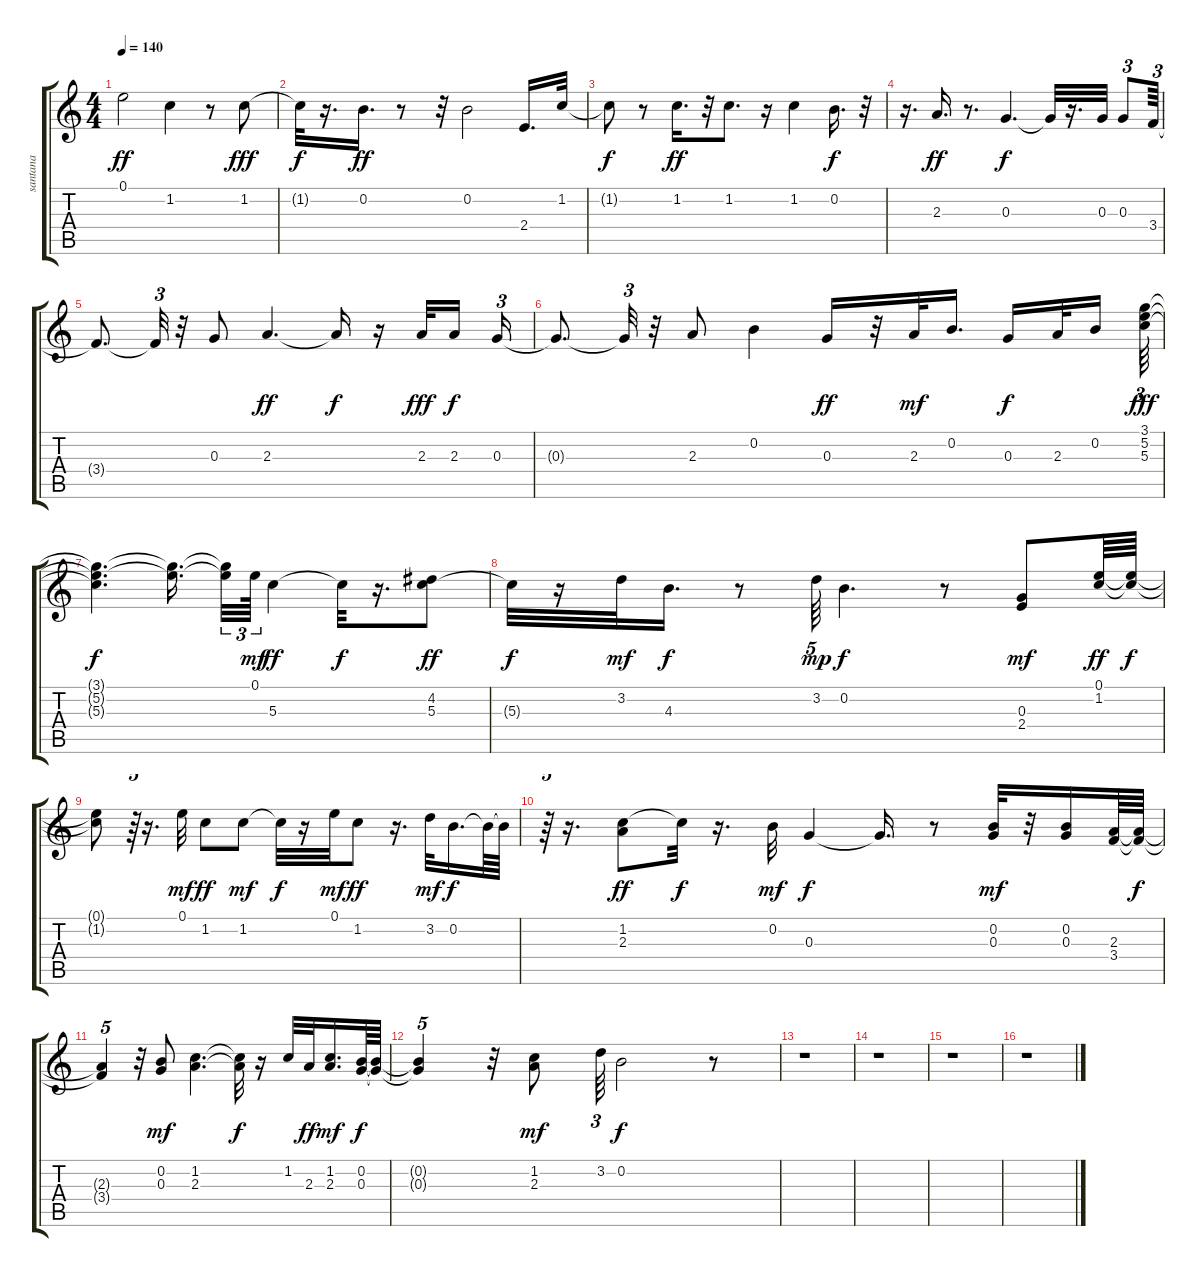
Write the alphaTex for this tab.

\track ("santana" "santana") {instrument distortionguitar}
\staff {score tabs}
\tuning (E4 B3 G3 D3 A2 E2) {hide}
\ts (4 4)
\tempo 140
\clef g2
\ks c
0.1.2{dy ff} 1.2.4 r.8 1.2.8{dy fff} |
1.2{t}.32{dy f} r.16{d} 0.2.16{d dy ff} r.8 r.32 0.2.2 2.4.16{d} 1.2.32 |
1.2{t}.8{dy f} r.8 1.2.16{d dy ff} r.32 1.2.8{d} r.16 1.2.4 0.2.16{d dy f} r.32 |
r.16{d} 2.3.16{d dy ff} r.8{d} 0.3.4{d dy f} 0.3{t}.32 r.16{d} 0.3.32 0.3.8{tu (3 2)} 3.4.64{tu (3 2)} |
3.4{t}.8{d} 3.4{t}.32{tu (3 2)} r.32 0.3.8 2.3.4{d dy ff} 2.3{t}.16{dy f} r.16 2.3.32{dy fff} 2.3.16{dy f} 0.3.16{tu (3 2)} |
0.3{t}.8{d} 0.3{t}.32{tu (3 2)} r.32 2.3.8 0.2.4 0.3.16{dy ff} r.32 2.3.32{dy mf} 0.2.16{d} 0.3.16{dy f} 2.3.32 0.2.16 (3.1 5.2 5.3).64{tu (3 2) dy fff} |
(3.1{t} 5.2{t} 5.3{t}).4{d dy f} (3.1{t} 5.2{t}).16{d} (3.1{t} 5.2{t}).32{tu (3 2)} 0.1.64{tu (3 2) dy mf} 5.3.4{dy ff} 5.3{t}.32{dy f} r.16{d} (4.2 5.3).8{dy ff} |
5.3{t}.32{dy f} r.16 3.2.32{dy mf} 4.3.16{d dy f} r.8 3.2.64{tu (5 4) dy mp} 0.2.4{d dy f} r.8 (0.3 2.4).8{dy mf} (0.1 1.2).64{dy ff} (0.1{t} 1.2{t}).64{dy f} |
(0.1{t} 1.2{t}).8 r.64{tu (5 4)} r.16{d} 0.1.32{dy mf} 1.2.8{dy ff} 1.2.8{dy mf} 1.2{t}.32{dy f} r.16 0.1.32{dy mf} 1.2.8{dy ff} r.16{d} 3.2.32{dy mf} 0.2.16{d dy f} 0.2{t}.64 0.2{t}.64 |
r.64{tu (5 4)} r.16{d} (1.2 2.3).8{dy ff} 1.2{t}.32{dy f} r.16{d} 0.2.32{dy mf} 0.3.4{dy f} 0.3{t}.16{d} r.8 (0.2 0.3).32{dy mf} r.32 (0.2 0.3).16 (2.3 3.4).64 (2.3{t} 3.4{t}).64{dy f} |
(2.3{t} 3.4{t}).4{tu (5 4)} r.32 (0.2 0.3).8{dy mf} (1.2 2.3).4{d} (1.2{t} 2.3{t}).32{dy f} r.16 1.2.32 2.3.32{dy ff} (1.2 2.3).16{d dy mf} (0.2 0.3).64{dy f} (0.2{t} 0.3{t}).64 |
(0.2{t} 0.3{t}).4{tu (5 4)} r.32 (1.2 2.3).8{dy mf} 3.2.64{tu (3 2)} 0.2.2{dy f} r.8 |
r.1 |
r.1 |
r.1 |
r.1
